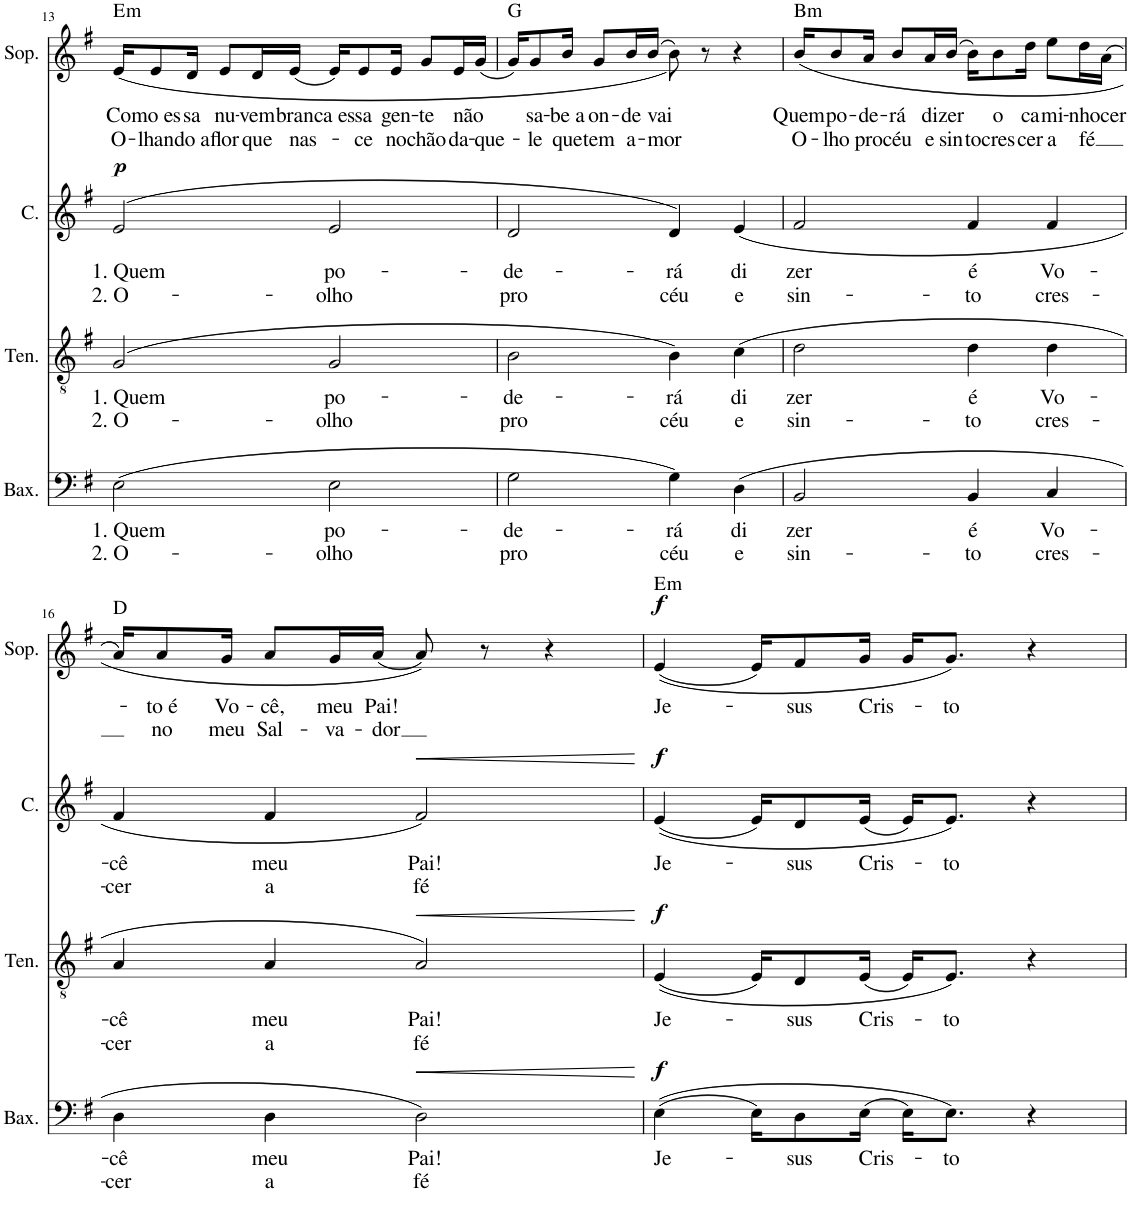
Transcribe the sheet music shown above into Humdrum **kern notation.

**kern	**text	**text	**dynam	**kern	**text	**text	**dynam	**kern	**text	**text	**dynam	**kern	**text	**text	**dynam	**harte
*part4	*part4	*part4	*part4	*part3	*part3	*part3	*part3	*part2	*part2	*part2	*part2	*part1	*part1	*part1	*part1	*part1
*staff4	*staff4	*staff4	*staff4	*staff3	*staff3	*staff3	*staff3	*staff2	*staff2	*staff2	*staff2	*staff1	*staff1	*staff1	*staff1	*
*I"Baixo	*	*	*	*I"Tenor	*	*	*	*I"Contralto	*	*	*	*I"Soprano	*	*	*	*
*I'Bax.	*	*	*	*I'Ten.	*	*	*	*I'C.	*	*	*	*I'Sop.	*	*	*	*
!!LO:PB:g=z
*clefF4	*	*	*	*clefGv2	*	*	*	*clefG2	*	*	*	*clefG2	*	*	*	*
*k[f#]	*	*	*	*k[f#]	*	*	*	*k[f#]	*	*	*	*k[f#]	*	*	*	*
*M4/4	*	*	*	*M4/4	*	*	*	*M4/4	*	*	*	*M4/4	*	*	*	*
=13	=13	=13	=13	=13	=13	=13	=13	=13	=13	=13	=13	=13	=13	=13	=13	=13
!	!LO:LY:b	!LO:LY:b	!	!	!LO:LY:b	!LO:LY:b	!	!	!LO:LY:b	!LO:LY:b	!LO:DY:a	!	!LO:LY:b	!LO:LY:b	!	!LO:H:kt=m
(2E\	1. Quem	2. O-	.	(2G/	1. Quem	2. O-	.	(>2e/	1. Quem	2. O-	p	(<16e/KL	Co-	O-	.	E:min
!	!	!	!	!	!	!	!	!	!	!	!	!	!LO:LY:b	!LO:LY:b	!	!
.	.	.	.	.	.	.	.	.	.	.	.	8e/	-mo es-	-lhan-	.	.
!	!	!	!	!	!	!	!	!	!	!	!	!	!LO:LY:b	!LO:LY:b	!	!
.	.	.	.	.	.	.	.	.	.	.	.	16d/Jk	-sa	-do a	.	.
!	!	!	!	!	!	!	!	!	!	!	!	!	!LO:LY:b	!LO:LY:b	!	!
.	.	.	.	.	.	.	.	.	.	.	.	8e/L	nu-	flor	.	.
!	!	!	!	!	!	!	!	!	!	!	!	!	!LO:LY:b	!LO:LY:b	!	!
.	.	.	.	.	.	.	.	.	.	.	.	16d/L	-vem	que	.	.
!	!	!	!	!	!	!	!	!	!	!	!	!	!LO:LY:b	!LO:LY:b	!	!
.	.	.	.	.	.	.	.	.	.	.	.	(16e/JJ	bran-	nas-	.	.
!	!LO:LY:b	!LO:LY:b	!	!	!LO:LY:b	!LO:LY:b	!	!	!LO:LY:b	!LO:LY:b	!	!	!LO:LY:b	!	!	!
2E\	po-	-olho	.	2G/	po-	-olho	.	2e/	po-	-olho	.	16e/KL)	-ca es-	.	.	.
!	!	!	!	!	!	!	!	!	!	!	!	!	!LO:LY:b	!LO:LY:b	!	!
.	.	.	.	.	.	.	.	.	.	.	.	8e/	-sa	-ce	.	.
!	!	!	!	!	!	!	!	!	!	!	!	!	!LO:LY:b	!LO:LY:b	!	!
.	.	.	.	.	.	.	.	.	.	.	.	16e/Jk	gen-	no	.	.
!	!	!	!	!	!	!	!	!	!	!	!	!	!LO:LY:b	!LO:LY:b	!	!
.	.	.	.	.	.	.	.	.	.	.	.	8g/L	-te	chão	.	.
!	!	!	!	!	!	!	!	!	!	!	!	!	!LO:LY:b	!LO:LY:b	!	!
.	.	.	.	.	.	.	.	.	.	.	.	16e/L	não	da-	.	.
!	!	!	!	!	!	!	!	!	!	!	!	!	!	!LO:LY:b	!	!
.	.	.	.	.	.	.	.	.	.	.	.	(16g/JJ	.	-que-	.	.
=14	=14	=14	=14	=14	=14	=14	=14	=14	=14	=14	=14	=14	=14	=14	=14	=14
!	!LO:LY:b	!LO:LY:b	!	!	!LO:LY:b	!LO:LY:b	!	!	!LO:LY:b	!LO:LY:b	!	!	!	!	!	!
2G\	-de-	pro	.	2B\	-de-	pro	.	2d/	-de-	pro	.	16g/KL)	.	.	.	G:maj
!	!	!	!	!	!	!	!	!	!	!	!	!	!LO:LY:b	!LO:LY:b	!	!
.	.	.	.	.	.	.	.	.	.	.	.	8g/	-sa-	-le	.	.
!	!	!	!	!	!	!	!	!	!	!	!	!	!LO:LY:b	!LO:LY:b	!	!
.	.	.	.	.	.	.	.	.	.	.	.	16b/Jk	-be a-	que	.	.
!	!	!	!	!	!	!	!	!	!	!	!	!	!LO:LY:b	!LO:LY:b	!	!
.	.	.	.	.	.	.	.	.	.	.	.	8g/L	-on-	tem	.	.
!	!	!	!	!	!	!	!	!	!	!	!	!	!LO:LY:b	!LO:LY:b	!	!
.	.	.	.	.	.	.	.	.	.	.	.	16b/L	-de	a-	.	.
!	!	!	!	!	!	!	!	!	!	!	!	!	!LO:LY:b	!LO:LY:b	!	!
.	.	.	.	.	.	.	.	.	.	.	.	(16b/JJ	vai	-mor	.	.
!	!LO:LY:b	!LO:LY:b	!	!	!LO:LY:b	!LO:LY:b	!	!	!LO:LY:b	!LO:LY:b	!	!	!	!	!	!
4G\)	-rá	céu	.	4B\)	-rá	céu	.	4d/)	-rá	céu	.	8b\))	.	.	.	.
.	.	.	.	.	.	.	.	.	.	.	.	8r	.	.	.	.
!	!LO:LY:b	!LO:LY:b	!	!	!LO:LY:b	!LO:LY:b	!	!	!LO:LY:b	!LO:LY:b	!	!	!	!	!	!
(4D\	di	e	.	(4c\	di	e	.	(4e/	di	e	.	4r	.	.	.	.
=15	=15	=15	=15	=15	=15	=15	=15	=15	=15	=15	=15	=15	=15	=15	=15	=15
!	!LO:LY:b	!LO:LY:b	!	!	!LO:LY:b	!LO:LY:b	!	!	!LO:LY:b	!LO:LY:b	!	!	!LO:LY:b	!LO:LY:b	!	!LO:H:kt=m
2BB/	zer	sin-	.	2d\	zer	sin-	.	2f#/	zer	sin-	.	(<16b/KL	Quem	O-	.	B:min
!	!	!	!	!	!	!	!	!	!	!	!	!	!LO:LY:b	!LO:LY:b	!	!
.	.	.	.	.	.	.	.	.	.	.	.	8b/	po-	-lho	.	.
!	!	!	!	!	!	!	!	!	!	!	!	!	!LO:LY:b	!LO:LY:b	!	!
.	.	.	.	.	.	.	.	.	.	.	.	16a/Jk	-de-	pro	.	.
!	!	!	!	!	!	!	!	!	!	!	!	!	!LO:LY:b	!LO:LY:b	!	!
.	.	.	.	.	.	.	.	.	.	.	.	8b/L	-rá	céu	.	.
!	!	!	!	!	!	!	!	!	!	!	!	!	!LO:LY:b	!LO:LY:b	!	!
.	.	.	.	.	.	.	.	.	.	.	.	16a/L	di-	e	.	.
!	!	!	!	!	!	!	!	!	!	!	!	!	!LO:LY:b	!LO:LY:b	!	!
.	.	.	.	.	.	.	.	.	.	.	.	(16b/JJ	-zer	sin-	.	.
!	!LO:LY:b	!LO:LY:b	!	!	!LO:LY:b	!LO:LY:b	!	!	!LO:LY:b	!LO:LY:b	!	!	!	!LO:LY:b	!	!
4BB/	é	to	.	4d\	é	to	.	4f#/	é	to	.	16b\KL)	.	-to	.	.
!	!	!	!	!	!	!	!	!	!	!	!	!	!LO:LY:b	!LO:LY:b	!	!
.	.	.	.	.	.	.	.	.	.	.	.	8b\	o	cres-	.	.
!	!	!	!	!	!	!	!	!	!	!	!	!	!LO:LY:b	!LO:LY:b	!	!
.	.	.	.	.	.	.	.	.	.	.	.	16dd\Jk	ca-	-cer	.	.
!	!LO:LY:b	!LO:LY:b	!	!	!LO:LY:b	!LO:LY:b	!	!	!LO:LY:b	!LO:LY:b	!	!	!LO:LY:b	!LO:LY:b	!	!
4C/	Vo-	cres-	.	4d\	Vo-	cres-	.	4f#/	Vo-	cres-	.	8ee\L	-mi-	a	.	.
!	!	!	!	!	!	!	!	!	!	!	!	!	!LO:LY:b	!LO:LY:b	!	!
.	.	.	.	.	.	.	.	.	.	.	.	16dd\L	-nho	fé	.	.
!	!	!	!	!	!	!	!	!	!	!	!	!	!LO:LY:b	!	!	!
.	.	.	.	.	.	.	.	.	.	.	.	(16a\JJ	cer-	.	.	.
!!LO:LB:g=z
=16	=16	=16	=16	=16	=16	=16	=16	=16	=16	=16	=16	=16	=16	=16	=16	=16
!	!LO:LY:b	!LO:LY:b	!	!	!LO:LY:b	!LO:LY:b	!	!	!LO:LY:b	!LO:LY:b	!	!	!	!	!	!
4D\	-cê	-cer	.	4A/	-cê	-cer	.	4f#/	-cê	-cer	.	16a/KL)	.	.	.	D:maj
!	!	!	!	!	!	!	!	!	!	!	!	!	!LO:LY:b	!LO:LY:b	!	!
.	.	.	.	.	.	.	.	.	.	.	.	8a/	-to é	no	.	.
!	!	!	!	!	!	!	!	!	!	!	!	!	!LO:LY:b	!LO:LY:b	!	!
.	.	.	.	.	.	.	.	.	.	.	.	16g/Jk	Vo-	meu	.	.
!	!LO:LY:b	!LO:LY:b	!	!	!LO:LY:b	!LO:LY:b	!	!	!LO:LY:b	!LO:LY:b	!	!	!LO:LY:b	!LO:LY:b	!	!
4D\	meu	a	.	4A/	meu	a	.	4f#/	meu	a	.	8a/L	-cê,	Sal-	.	.
!	!	!	!	!	!	!	!	!	!	!	!	!	!LO:LY:b	!LO:LY:b	!	!
.	.	.	.	.	.	.	.	.	.	.	.	16g/L	meu	-va-	.	.
!	!	!	!	!	!	!	!	!	!	!	!	!	!LO:LY:b	!LO:LY:b	!	!
.	.	.	.	.	.	.	.	.	.	.	.	(16a/JJ	Pai!	-dor	.	.
!	!LO:LY:b	!LO:LY:b	!LO:HP:b	!	!LO:LY:b	!LO:LY:b	!LO:HP:b	!	!LO:LY:b	!LO:LY:b	!LO:HP:b	!	!	!	!	!
2D\)	Pai!	fé	<	2A/)	Pai!	fé	<	2f#/)	Pai!	fé	<	8a/))	.	.	.	.
.	.	.	.	.	.	.	.	.	.	.	.	8r	.	.	.	.
.	.	.	.	.	.	.	.	.	.	.	.	4r	.	.	.	.
.	.	.	[	.	.	.	[	.	.	.	[	.	.	.	.	.
=17	=17	=17	=17	=17	=17	=17	=17	=17	=17	=17	=17	=17	=17	=17	=17	=17
!	!LO:LY:b	!	!LO:DY:a	!	!LO:LY:b	!	!LO:DY:a	!	!LO:LY:b	!	!LO:DY:a	!	!LO:LY:b	!	!LO:DY:a	!LO:H:kt=m
((4E\	Je-	.	f	((4E/	Je-	.	f	((4e/	Je-	.	f	((4e/	Je-	.	f	E:min
16E\KL)	.	.	.	16E/KL)	.	.	.	16e/KL)	.	.	.	16e/KL)	.	.	.	.
!	!LO:LY:b	!	!	!	!LO:LY:b	!	!	!	!LO:LY:b	!	!	!	!LO:LY:b	!	!	!
8D\	-sus	.	.	8D/	-sus	.	.	8d/	-sus	.	.	8f#/	-sus	.	.	.
!	!LO:LY:b	!	!	!	!LO:LY:b	!	!	!	!LO:LY:b	!	!	!	!LO:LY:b	!	!	!
(16E\Jk	Cris-	.	.	(16E/Jk	Cris-	.	.	(16e/Jk	Cris-	.	.	16g/Jk	Cris-	.	.	.
16E\KL)	.	.	.	16E/KL)	.	.	.	16e/KL)	.	.	.	16g/KL	.	.	.	.
!	!LO:LY:b	!	!	!	!LO:LY:b	!	!	!	!LO:LY:b	!	!	!	!LO:LY:b	!	!	!
8.E\J)	-to	.	.	8.E/J)	-to	.	.	8.e/J)	-to	.	.	8.g/J)	-to	.	.	.
4r	.	.	.	4r	.	.	.	4r	.	.	.	4r	.	.	.	.
=	=	=	=	=	=	=	=	=	=	=	=	=	=	=	=	=
*-	*-	*-	*-	*-	*-	*-	*-	*-	*-	*-	*-	*-	*-	*-	*-	*-
